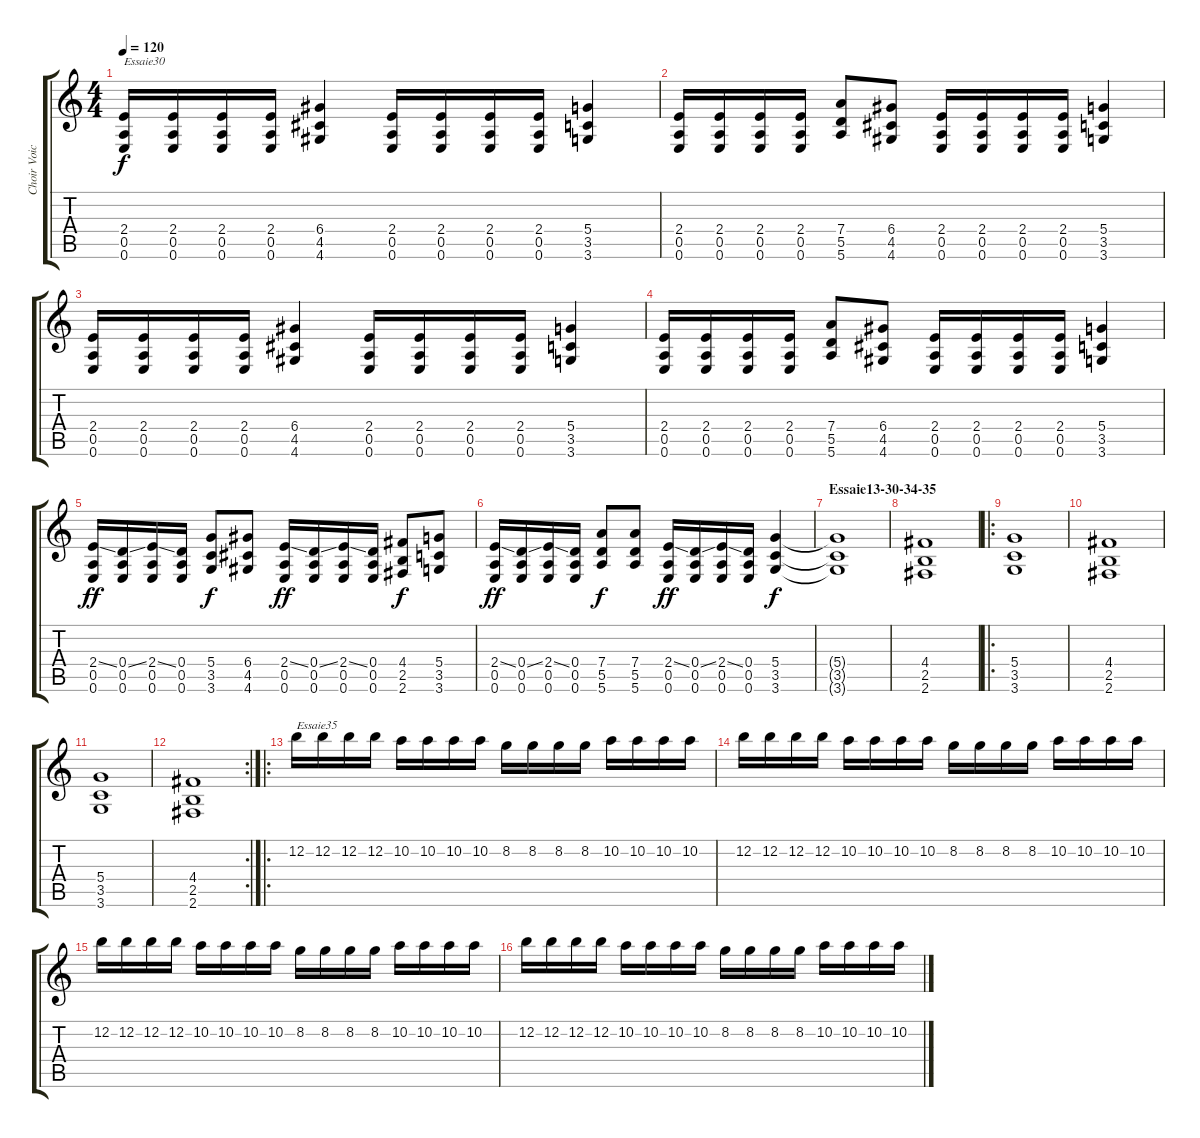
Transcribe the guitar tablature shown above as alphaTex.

\track ("Choir Voice and Dist" "Choir Voic") {instrument distortionguitar}
\staff {score tabs}
\tuning (E4 B3 G3 D3 A2 E2) {hide}
\ts (4 4)
\tempo 120
\clef g2
\ks c
(2.4 0.5 0.6).16{txt "Essaie30" dy f} (2.4 0.5 0.6).16 (2.4 0.5 0.6).16 (2.4 0.5 0.6).16 (6.4 4.5 4.6).4 (2.4 0.5 0.6).16 (2.4 0.5 0.6).16 (2.4 0.5 0.6).16 (2.4 0.5 0.6).16 (5.4 3.5 3.6).4 |
(2.4 0.5 0.6).16 (2.4 0.5 0.6).16 (2.4 0.5 0.6).16 (2.4 0.5 0.6).16 (7.4 5.5 5.6).8 (6.4 4.5 4.6).8 (2.4 0.5 0.6).16 (2.4 0.5 0.6).16 (2.4 0.5 0.6).16 (2.4 0.5 0.6).16 (5.4 3.5 3.6).4 |
(2.4 0.5 0.6).16 (2.4 0.5 0.6).16 (2.4 0.5 0.6).16 (2.4 0.5 0.6).16 (6.4 4.5 4.6).4 (2.4 0.5 0.6).16 (2.4 0.5 0.6).16 (2.4 0.5 0.6).16 (2.4 0.5 0.6).16 (5.4 3.5 3.6).4 |
(2.4 0.5 0.6).16 (2.4 0.5 0.6).16 (2.4 0.5 0.6).16 (2.4 0.5 0.6).16 (7.4 5.5 5.6).8 (6.4 4.5 4.6).8 (2.4 0.5 0.6).16 (2.4 0.5 0.6).16 (2.4 0.5 0.6).16 (2.4 0.5 0.6).16 (5.4 3.5 3.6).4 |
(2.4{ss} 0.5 0.6).16{dy ff} (0.4{ss} 0.5 0.6).16 (2.4{ss} 0.5 0.6).16 (0.4 0.5 0.6).16 (5.4 3.5 3.6).8{dy f} (6.4 4.5 4.6).8 (2.4{ss} 0.5 0.6).16{dy ff} (0.4{ss} 0.5 0.6).16 (2.4{ss} 0.5 0.6).16 (0.4 0.5 0.6).16 (4.4 2.5 2.6).8{dy f} (5.4 3.5 3.6).8 |
(2.4{ss} 0.5 0.6).16{dy ff} (0.4{ss} 0.5 0.6).16 (2.4{ss} 0.5 0.6).16 (0.4 0.5 0.6).16 (7.4 5.5 5.6).8{dy f} (7.4 5.5 5.6).8 (2.4{ss} 0.5 0.6).16{dy ff} (0.4{ss} 0.5 0.6).16 (2.4{ss} 0.5 0.6).16 (0.4 0.5 0.6).16 (5.4 3.5 3.6).4{dy f} |
\section ("" "Essaie13-30-34-35")
(5.4{t} 3.5{t} 3.6{t}).1 |
(4.4 2.5 2.6).1 |
\ro
(5.4 3.5 3.6).1 |
(4.4 2.5 2.6).1 |
(5.4 3.5 3.6).1 |
\rc 2
(4.4 2.5 2.6).1 |
\ro
12.2.16{txt "Essaie35" volume 11 instrument voiceoohs} 12.2.16 12.2.16 12.2.16 10.2.16 10.2.16 10.2.16 10.2.16 8.2.16 8.2.16 8.2.16 8.2.16 10.2.16 10.2.16 10.2.16 10.2.16 |
12.2.16 12.2.16 12.2.16 12.2.16 10.2.16 10.2.16 10.2.16 10.2.16 8.2.16 8.2.16 8.2.16 8.2.16 10.2.16 10.2.16 10.2.16 10.2.16 |
12.2.16 12.2.16 12.2.16 12.2.16 10.2.16 10.2.16 10.2.16 10.2.16 8.2.16 8.2.16 8.2.16 8.2.16 10.2.16 10.2.16 10.2.16 10.2.16 |
12.2.16 12.2.16 12.2.16 12.2.16 10.2.16 10.2.16 10.2.16 10.2.16 8.2.16 8.2.16 8.2.16 8.2.16 10.2.16 10.2.16 10.2.16 10.2.16
